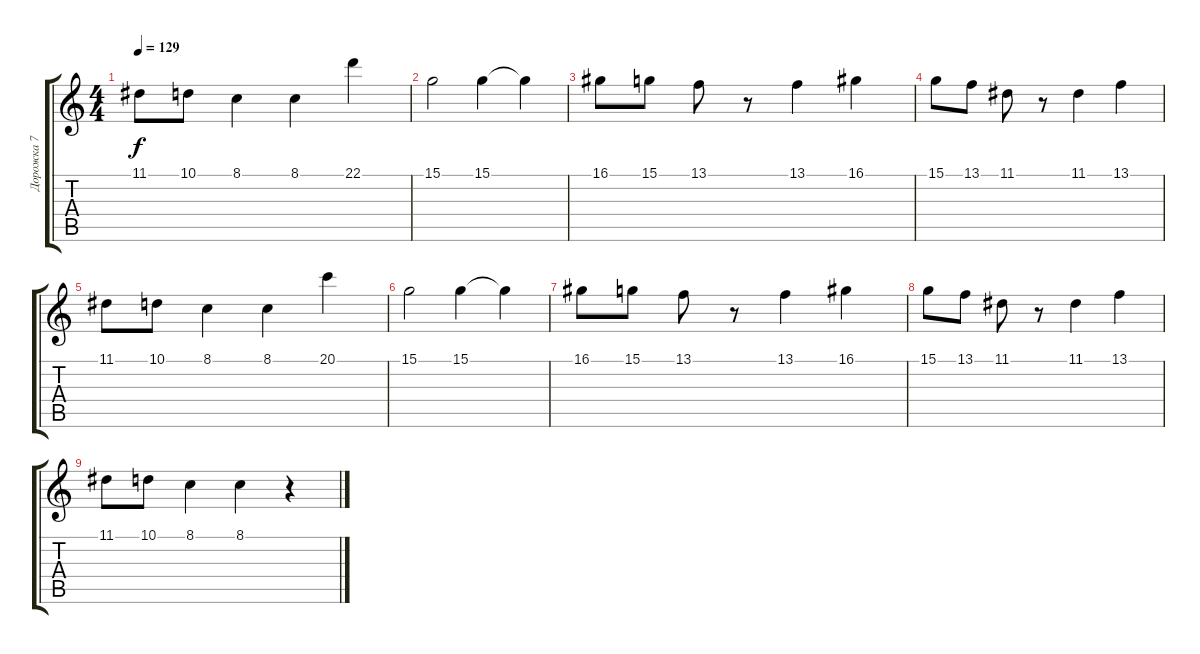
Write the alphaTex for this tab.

\track ("Дорожка 7" "Дорожка 7") {instrument electricgrandpiano}
\staff {score tabs}
\tuning (E4 B3 G3 D3 A2 E2) {hide}
\ts (4 4)
\tempo 129
\clef g2
\ks c
11.1.8{dy f} 10.1.8 8.1.4 8.1.4 22.1.4 |
15.1.2 15.1.4 15.1{t}.4 |
16.1.8 15.1.8 13.1.8 r.8 13.1.4 16.1.4 |
15.1.8 13.1.8 11.1.8 r.8 11.1.4 13.1.4 |
11.1.8 10.1.8 8.1.4 8.1.4 20.1.4 |
15.1.2 15.1.4 15.1{t}.4 |
16.1.8 15.1.8 13.1.8 r.8 13.1.4 16.1.4 |
15.1.8 13.1.8 11.1.8 r.8 11.1.4 13.1.4 |
11.1.8 10.1.8 8.1.4 8.1.4 r.4
